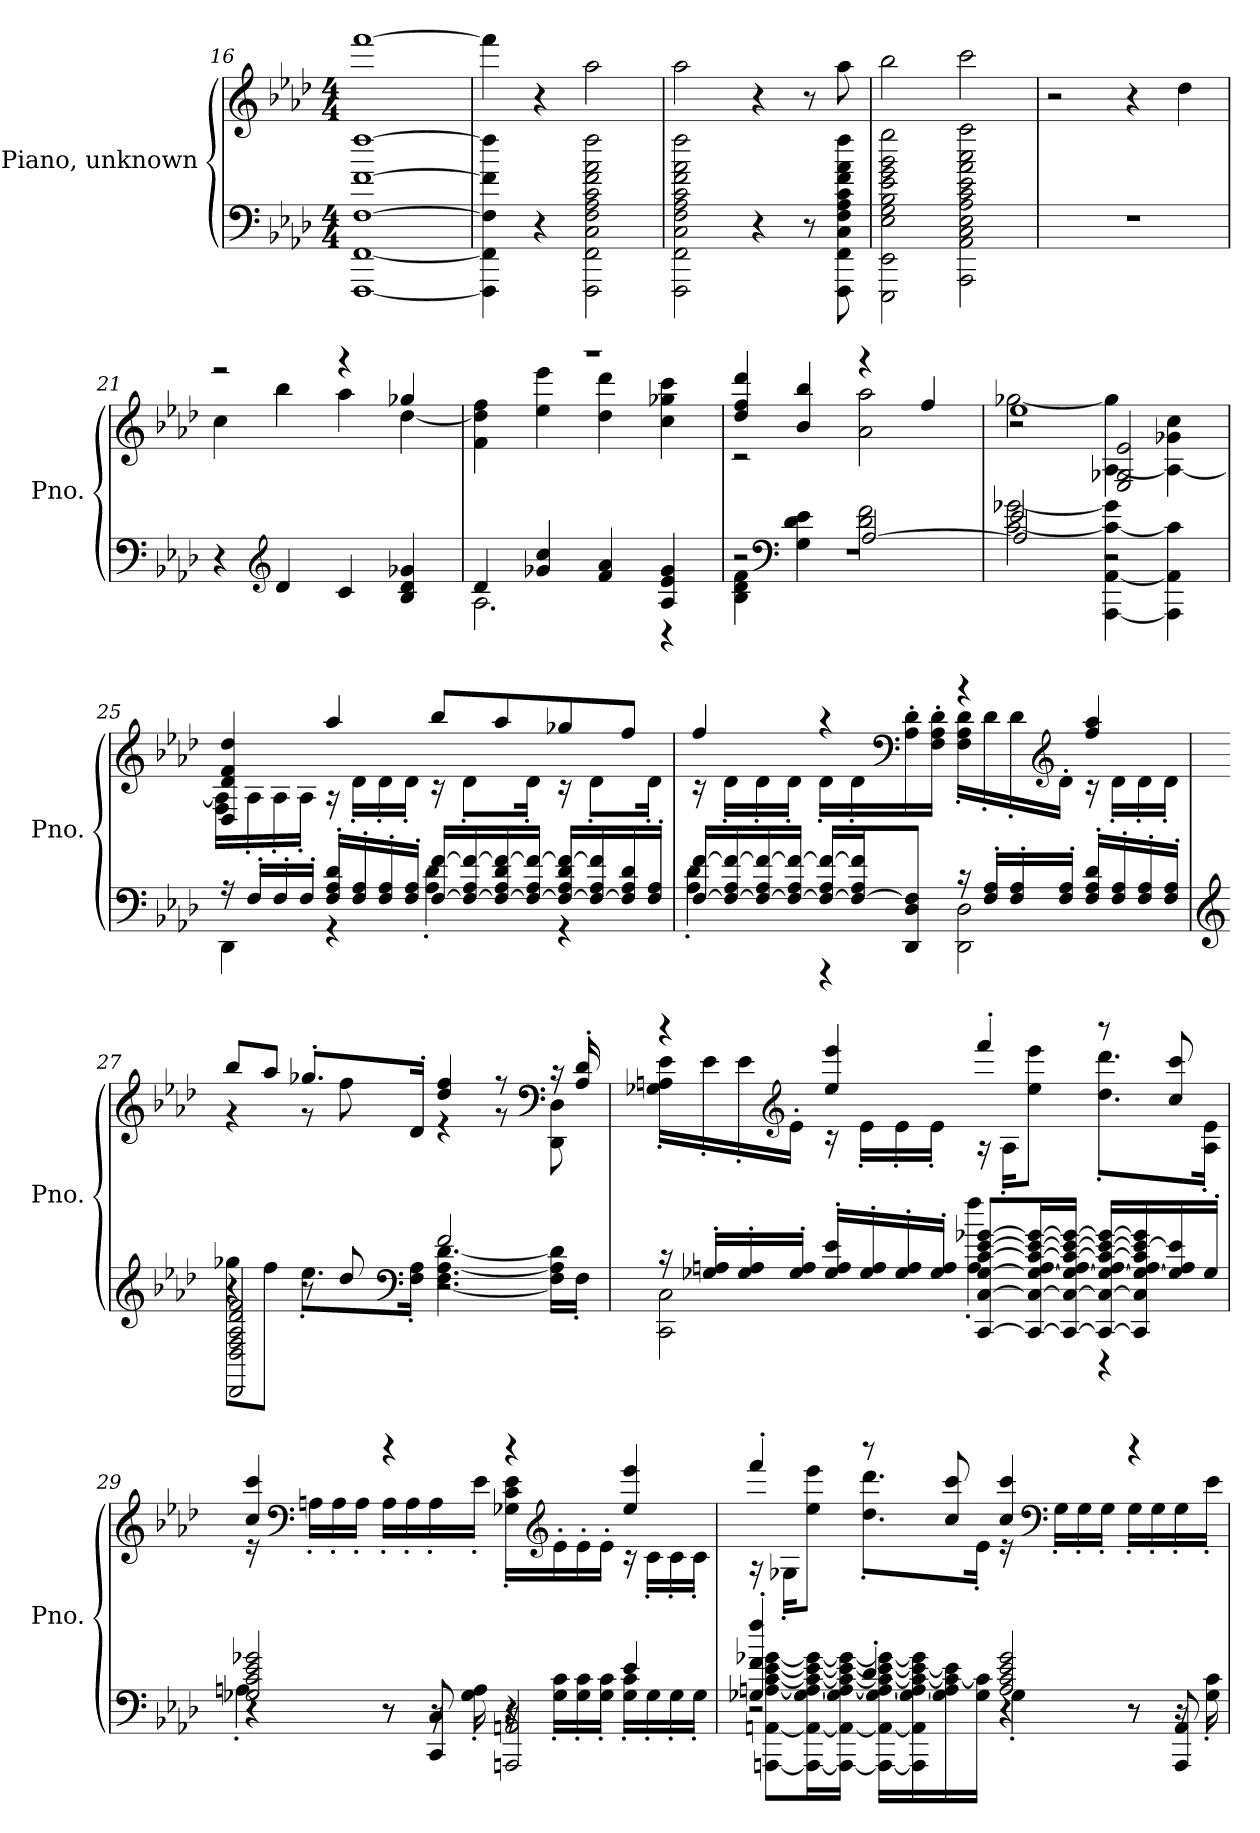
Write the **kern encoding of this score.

**kern	**kern
*part1	*part1
*staff2	*staff1
*I"Piano, unknown	*
*I'Pno.	*
!!LO:LB:g=z
*clefF4	*clefG2
*k[b-e-a-d-]	*k[b-e-a-d-]
*M4/4	*M4/4
=16	=16
[1FFF [1FF [1F [1f [1ff	[1fff
=17	=17
4FFF\] 4FF\] 4F\] 4f\] 4ff\]	4fff\]
4r	4r
2FFF\ 2FF\ 2C\ 2F\ 2A-\ 2c\ 2f\ 2a-\ 2ff\	2aa-\
=18	=18
2FFF\ 2FF\ 2C\ 2F\ 2A-\ 2c\ 2f\ 2a-\ 2ff\	2aa-\
4r	4r
8r	8r
8FFF\ 8FF\ 8C\ 8F\ 8A-\ 8c\ 8f\ 8a-\ 8ff\	8aa-\
=19	=19
2EEE-\ 2EE-\ 2E-\ 2G\ 2B-\ 2e-\ 2g\ 2b-\ 2gg\	2bb-\
2AAA-\ 2AA-\ 2C\ 2E-\ 2A-\ 2c\ 2e-\ 2a-\ 2cc\ 2aa-\	2ccc\
=20	=20
1r	2r
.	4r
.	4dd-\
=21	=21
*	*^
4r	2r	4cc\
*clefG2	*	*
4d-/	.	4bb-\
4c/	4r	4aa-\
4B-/ 4d-/ 4g-X/	4gg-X/	[4dd-\
=22	=22	=22
*^	*	*
4d-/	2.A-\	1r	4f\ 4dd-\] 4ff\
4g-X/ 4cc/	.	.	4ee-\ 4eee-\
4f/ 4a-/	.	.	4dd-\ 4ddd-\
4A-/ 4e-/ 4g-/	4r	.	4cc\ 4gg-X\ 4ccc\
=23	=23	=23	=23
*	*^	*	*
1r	4B-\ 4d-\ 4f\	2r	4dd-/ 4ff/ 4ddd-/	2r
*clefF4	*	*	*	*
.	4G\ 4d-\ 4e-\	.	4b-/ 4bb-/	.
.	2d-\ 2f\	[2A-/	4r	2a-\ 2aa-\
.	.	.	4ff/	.
!!LO:LB:g=z
=24	=24	=24	=24	=24
*	*	*	*	*^
2e-/	[2c\ [2g-X\	2A-/]	1ee-	[2gg-X\	2r
2r	[4AAA-\ [4AA-\ 4c\_ 4g-\]	2r	.	[4A-\ 4gg-\]	2E-/ 2G-X/ 2e-/
.	4AAA-\] 4AA-\] 4c\]	.	.	4A-\_ 4g-X\ 4cc\	.
*	*v	*v	*	*	*
*	*	*	*v	*v
=25	=25	=25	=25
16r	4DD-\	4D-/ 4d-/ 4f/ 4dd-/	16F\ 16A-\]LL
16F'/LL	.	.	16A-'\
16F'/	.	.	16A-'\
16F'/JJ	.	.	16A-'\JJ
16F/' 16A-/' 16d-/'LL	4r	4aa-/	16r
16F/' 16A-/'	.	.	16d-'\LL
16F/' 16A-/'	.	.	16d-'\
16F/' 16A-/'JJ	.	.	16d-'\JJ
[16F/ [16f/LL	4A-\' 4d-\'	8bb-/L	16r
16F/_ 16A-/ 16f/_	.	.	8d-'\L
16F/_ 16A-/ 16d-/ 16f/_	.	8aa-/	.
16F/_ 16A-/ 16f/_JJ	.	.	16d-'\Jk
16F/_ 16A-/ 16d-/ 16f/_LL	4r	8gg-X/	16r
16F/_ 16A-/ 16f/]	.	.	8d-'\L
16F/] 16A-/ 16d-/	.	8ff/J	.
16F/' 16A-/'JJ	.	.	16d-'\Jk
!!LO:LB:g=z	!!
=26	=26	=26	=26
[16F/ [16f/LL	4A-\' 4d-\'	4ff/	16r
16F/_ 16A-/ 16f/_	.	.	16d-'\LL
16F/_ 16A-/ 16f/_	.	.	16d-'\
16F/_ 16A-/ 16f/_JJ	.	.	16d-'\JJ
16F/_ 16A-/ 16f/_LL	4r	4r	16d-'\LL
16F/_ 16A-/ 16f/]J	.	.	16d-'\
*	*	*clefF4	*
8DD-/ 8D-/ 8F/]J	.	.	16A-\' 16d-\'
.	.	.	16F\' 16A-\' 16d-\'JJ
16r	2DD-\ 2D-\	4r	16F\' 16A-\' 16d-\'LL
16F/' 16A-/'LL	.	.	16d-'\
16F/' 16A-/'	.	.	16d-'\
*	*	*clefG2	*
16F/' 16A-/'JJ	.	.	16d-'\JJ
16F/' 16A-/' 16d-/'LL	.	4ff/ 4aa-/	16r
16F/' 16A-/'	.	.	16d-'\LL
16F/' 16A-/'	.	.	16d-'\
16F/' 16A-/'JJ	.	.	16d-'\JJ
*v	*v	*	*
=27	=27	=27
*clefG2	*	*
*^	*	*
*	*^	*	*
4r	8gg-X\L	2DD-/ 2D-/ 2F/ 2A-/ 2d-/ 2f/	8bb-/L	4r
.	8ff\J	.	8aa-/J	.
8r	8.ee-'\L	.	8.gg-X'/L	8r
8dd-/	.	.	.	8ff\
*clefF4	*	*	*	*
.	16F\' 16A-\'Jk	.	16d-'/Jk	.
2r	[4.F\ [4.A-\ [4.d-\	2f/	4dd-/ 4ff/	4r
.	.	.	8r	8r
*	*	*	*clefF4	*
.	16F\] 16A-\] 16d-\]LL	.	16r	8DD-\ 8D-\
.	16F'\JJ	.	16A-/' 16d-/'	.
*	*v	*v	*	*
!!LO:LB:g=z	!!
=28	=28	=28	=28
16r	2CC\ 2C\	4r	16G-X\' 16An\' 16e-\'LL
16G-X/' 16An/'LL	.	.	16e-'\
16G-/' 16A/'	.	.	16e-'\
*	*	*clefG2	*
16G-/' 16A/'JJ	.	.	16e-'\JJ
16G-/' 16A/' 16e-/'LL	.	4ee-/ 4eee-/	16r
16G-/' 16A/'	.	.	16e-'\LL
16G-/' 16A/'	.	.	16e-'\
16G-/' 16A/'JJ	.	.	16e-'\JJ
[8CC/ [8C/ [8G-/ [8c/ [8e-/ [8g-X/L	4A\' 4ff\'	4fff'/	16r
.	.	.	16A'\KL
16CC/_ 16C/_ 16G-/_ 16A/ 16c/_ 16e-/_ 16g-/_L	.	.	8ee-\ 8eee-\J
16CC/_ 16C/_ 16G-/_ 16A/ 16c/_ 16e-/_ 16g-/_JJ	.	.	.
16CC/_ 16C/_ 16G-/_ 16A/ 16c/_ 16e-/_ 16g-/_LL	4r	8r	8.dd-\' 8.ddd-\'L
16CC/] 16C/] 16G-/_ 16A/ 16c/] 16e-/_ 16g-/]	.	.	.
16G-/] 16A/ 16e-/]	.	8cc/ 8ccc/	.
16G-'/JJ	.	.	16A\' 16e-\'Jk
!!LO:PB:g=z	!!
=29	=29	=29	=29
*	*^	*	*
2G-X/ 2c/ 2e-/ 2g-X/	4An'\	4r	4cc/ 4ccc/	16r
*	*	*	*clefF4	*
.	.	.	.	16An'\LL
.	.	.	.	16A'\
.	.	.	.	16A'\JJ
.	8r	8r	4r	16A'\LL
.	.	.	.	16A'\
.	16r	8CC/ 8C/	.	16A'\
.	16G-\' 16A\'	.	.	16e-'\JJ
4r	16r	2AAAn/ 2AAn/	4r	16G-X\' 16c\' 16e-\'LL
*	*	*	*clefG2	*
.	16G-\' 16c\'LL	.	.	16e-'\
.	16G-\' 16c\'	.	.	16e-'\
.	16G-\' 16c\'JJ	.	.	16e-'\JJ
4e-/	16G-\' 16c\'LL	.	4ee-/ 4eee-/	16r
.	16G-'\	.	.	16c'\LL
.	16G-'\	.	.	16c'\
.	16G-'\JJ	.	.	16c'\JJ
!!LO:LB:g=z	!!
=30	=30	=30	=30	=30
4G-X/' 4f/' 4ff/'	[8AAAn\ [8AAn\ [8An\ [8c\ [8e-\ [8g-X\L	2r	4fff'/	16r
.	.	.	.	16G-X'\KL
.	16AAA\_ 16AA\_ 16G-\ 16A\_ 16c\_ 16e-\_ 16g-\_L	.	.	8ee-\ 8eee-\J
.	16AAA\_ 16AA\_ 16G-\ 16A\_ 16c\_ 16e-\_ 16g-\_JJ	.	.	.
4d-'/	16AAA\_ 16AA\_ 16G-\ 16A\_ 16c\_ 16e-\_ 16g-\_LL	.	8r	8.dd-\' 8.ddd-\'L
.	16AAA\] 16AA\] 16G-\ 16A\_ 16c\_ 16e-\_ 16g-\]	.	.	.
.	16G-\ 16A\] 16c\_ 16e-\]	.	8cc/ 8ccc/	.
.	16G-\ 16c\]JJ	.	.	16e-'\Jk
2A/ 2c/ 2e-/ 2g-/	4G-'\	4r	4cc/ 4ccc/	16r
*	*	*	*clefF4	*
.	.	.	.	16G-'\LL
.	.	.	.	16G-'\
.	.	.	.	16G-'\JJ
.	8r	8r	4r	16G-'\LL
.	.	.	.	16G-'\
.	16r	8AAA/ 8AA/	.	16G-'\
.	16G-\' 16c\'	.	.	16e-'\JJ
*v	*v	*v	*	*
*	*v	*v
=	=
*-	*-
